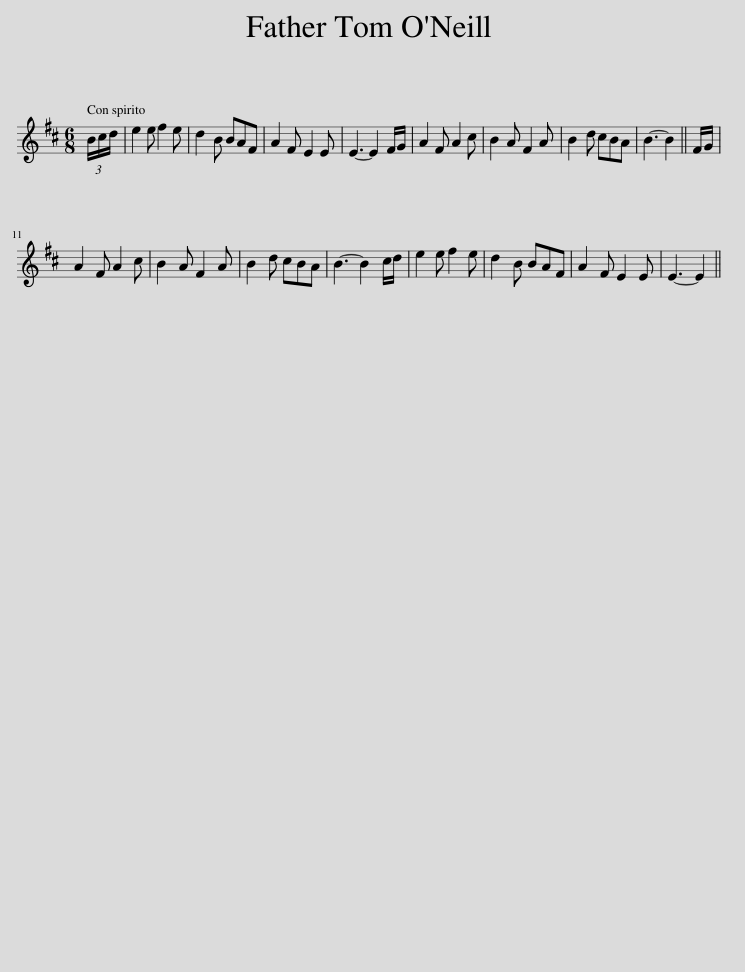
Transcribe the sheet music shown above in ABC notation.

X:1
L:1/8
M:6/8
I:linebreak $
K:D
V:1 treble
V:1
 (3B/c/d/ | e2 e f2 e | d2 B BAF | A2 F E2 E | E3- E2 F/G/ | %5
 A2 F A2 c | B2 A F2 A | B2 d cBA | B3- B2 || F/G/ |$ %10
 A2 F A2 c | B2 A F2 A | B2 d cBA | B3- B2 c/d/ | e2 e f2 e | %15
 d2 B BAF | A2 F E2 E | E3- E2 || %18
